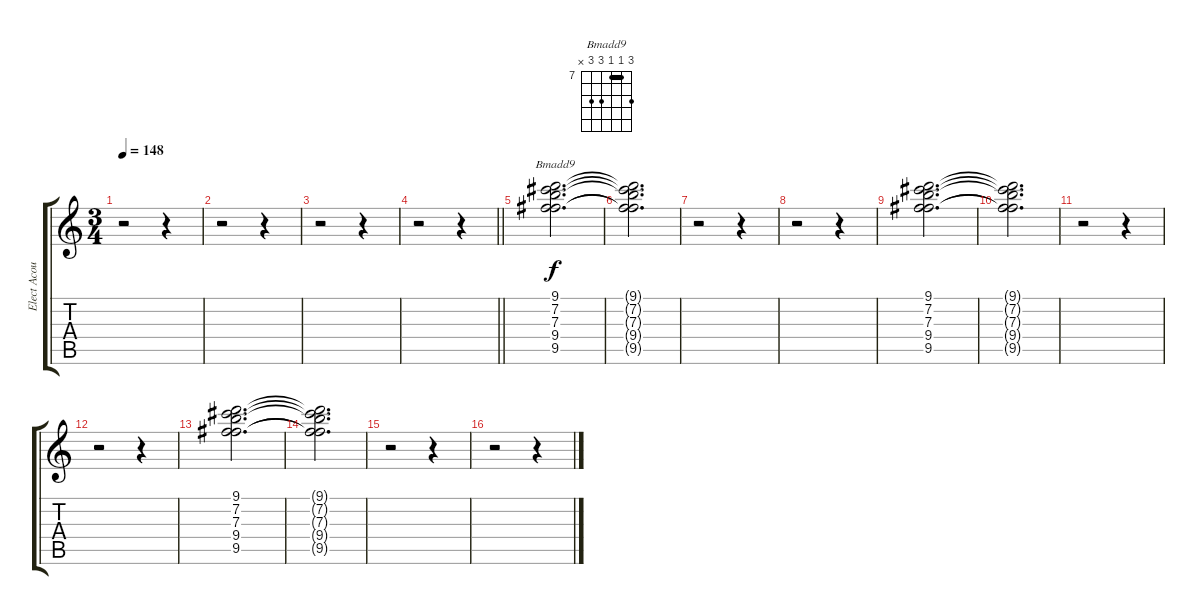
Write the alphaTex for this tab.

\track ("Elect Acoust Fills" "Elect Acou") {instrument electricguitarclean}
\staff {score tabs}
\tuning (E4 B3 G4 D4 A3 E3) {hide}
\chord ("Bmadd9" 9 7 7 9 9 x) {firstfret 7 barre 7}
\ts (3 4)
\tempo 148
\clef g2
\ks c
r.2{dy f} r.4 |
r.2 r.4 |
r.2 r.4 |
\barLineRight lightlight
r.2 r.4 |
(9.1 7.2 7.3 9.4 9.5).2{d ch "Bmadd9"} |
(9.1{t} 7.2{t} 7.3{t} 9.4{t} 9.5{t}).2{d} |
r.2 r.4 |
r.2 r.4 |
(9.1 7.2 7.3 9.4 9.5).2{d} |
(9.1{t} 7.2{t} 7.3{t} 9.4{t} 9.5{t}).2{d} |
r.2 r.4 |
r.2 r.4 |
(9.1 7.2 7.3 9.4 9.5).2{d} |
(9.1{t} 7.2{t} 7.3{t} 9.4{t} 9.5{t}).2{d} |
r.2 r.4 |
r.2 r.4
